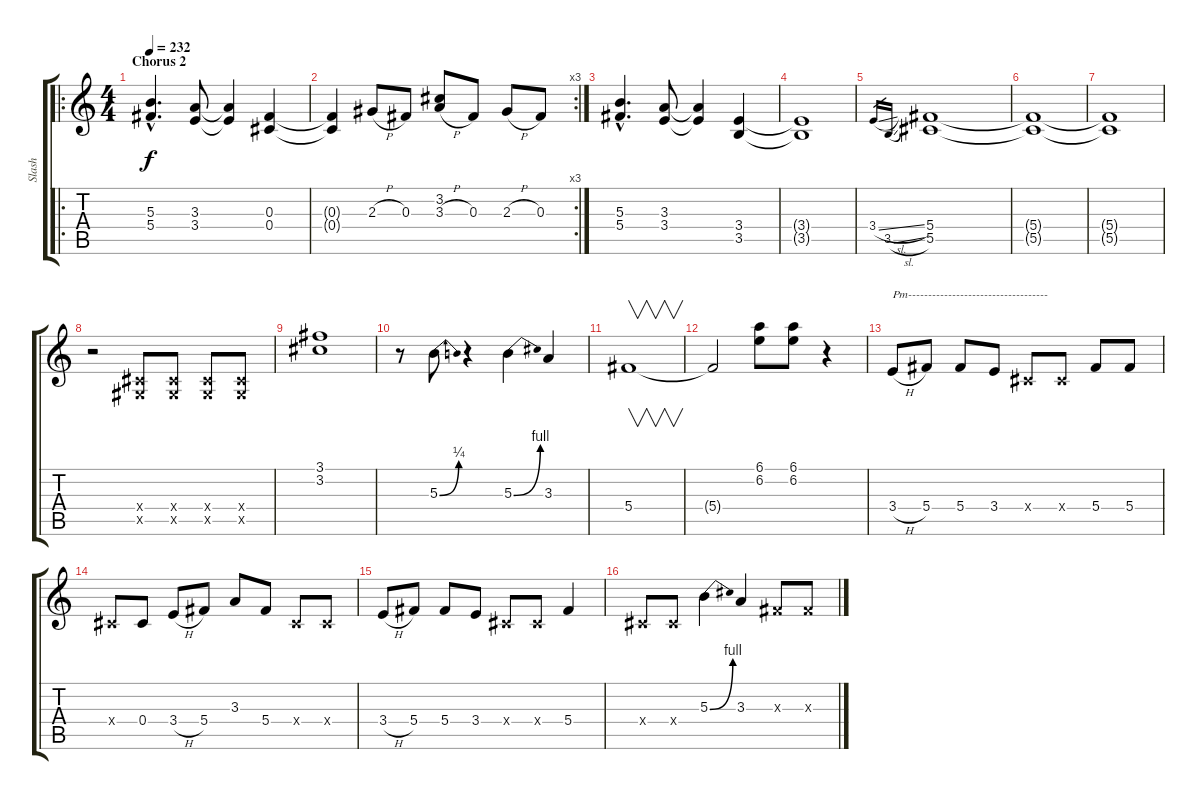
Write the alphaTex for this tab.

\track ("Slash" "Slash") {instrument distortionguitar}
\staff {score tabs}
\tuning (Eb4 Bb3 Gb3 Db3 Ab2 Eb2) {hide}
\ro
\ts (4 4)
\section ("" "Chorus 2")
\tempo 232
\clef g2
\ks c
(5.3{hac} 5.4{hac}).4{d dy f} (3.3 3.4).8 (3.3{t} 3.4{t}).4 (0.3 0.4).4 |
\rc 3
(0.3{t} 0.4{t}).4 2.3{h}.8 0.3.8 (3.2 3.3{h}).8 0.3.8 2.3{h}.8 0.3.8 |
(5.3{hac} 5.4{hac}).4{d} (3.3 3.4).8 (3.3{t} 3.4{t}).4 (3.4 3.5).4 |
(3.4{t} 3.5{t}).1 |
3.4{sl}.16{gr} 3.5{sl}.16{gr} (5.4 5.5).1 |
(5.4{t} 5.5{t}).1 |
(5.4{t} 5.5{t}).1 |
r.2 (0.4{x} 0.5{x}).8 (0.4{x} 0.5{x}).8 (0.4{x} 0.5{x}).8 (0.4{x} 0.5{x}).8 |
(3.1 3.2).1 |
r.8 5.3{be (bend 0 0 60 1)}.8 r.4 5.3{be (bend 0 0 60 4)}.4 3.3.4 |
5.4.1{v} |
5.4{t}.2 (6.1 6.2).8 (6.1 6.2).8 r.4 |
3.4{h}.8{txt "Pm-----------------------------------"} 5.4.8 5.4.8 3.4.8 0.4{x}.8 0.4{x}.8 5.4.8 5.4.8 |
0.4{x}.8 0.4.8 3.4{h}.8 5.4.8 3.3.8 5.4.8 0.4{x}.8 0.4{x}.8 |
3.4{h}.8 5.4.8 5.4.8 3.4.8 0.4{x}.8 0.4{x}.8 5.4.4 |
0.4{x}.8 0.4{x}.8 5.3{be (bend 0 0 60 4)}.4 3.3.4 0.3{x}.8 0.3{x}.8
